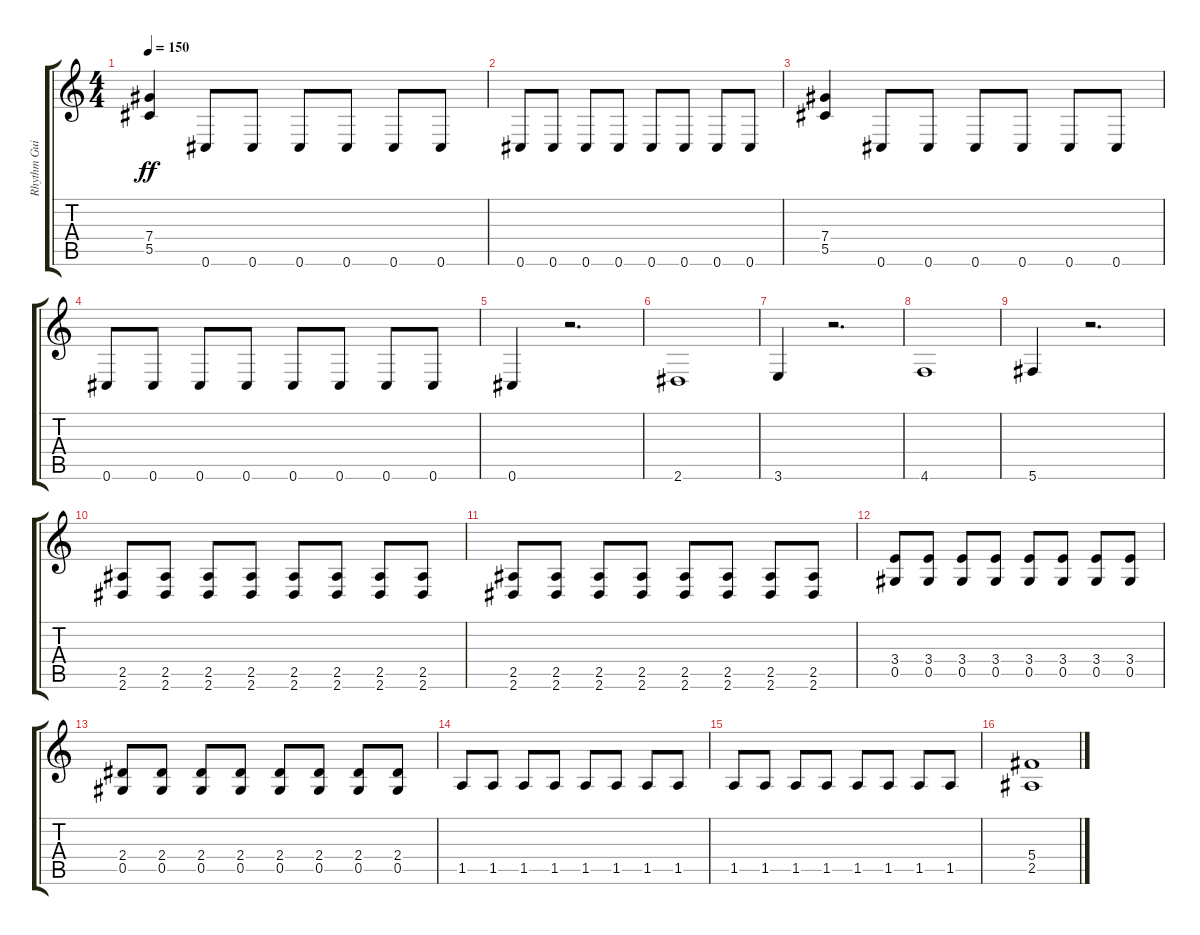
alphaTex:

\track ("Rhythm Guitar" "Rhythm Gui") {instrument overdrivenguitar}
\staff {score tabs}
\tuning (Eb4 Bb3 Gb3 Db3 Ab2 Db2) {hide}
\ts (4 4)
\tempo 150
\clef g2
\ks c
(7.4 5.5).4{dy ff} 0.6.8 0.6.8 0.6.8 0.6.8 0.6.8 0.6.8 |
0.6.8 0.6.8 0.6.8 0.6.8 0.6.8 0.6.8 0.6.8 0.6.8 |
(7.4 5.5).4 0.6.8 0.6.8 0.6.8 0.6.8 0.6.8 0.6.8 |
0.6.8 0.6.8 0.6.8 0.6.8 0.6.8 0.6.8 0.6.8 0.6.8 |
0.6.4 r.2{d} |
2.6.1 |
3.6.4 r.2{d} |
4.6.1 |
5.6.4 r.2{d} |
(2.5 2.6).8 (2.5 2.6).8 (2.5 2.6).8 (2.5 2.6).8 (2.5 2.6).8 (2.5 2.6).8 (2.5 2.6).8 (2.5 2.6).8 |
(2.5 2.6).8 (2.5 2.6).8 (2.5 2.6).8 (2.5 2.6).8 (2.5 2.6).8 (2.5 2.6).8 (2.5 2.6).8 (2.5 2.6).8 |
(3.4 0.5).8 (3.4 0.5).8 (3.4 0.5).8 (3.4 0.5).8 (3.4 0.5).8 (3.4 0.5).8 (3.4 0.5).8 (3.4 0.5).8 |
(2.4 0.5).8 (2.4 0.5).8 (2.4 0.5).8 (2.4 0.5).8 (2.4 0.5).8 (2.4 0.5).8 (2.4 0.5).8 (2.4 0.5).8 |
1.5.8 1.5.8 1.5.8 1.5.8 1.5.8 1.5.8 1.5.8 1.5.8 |
1.5.8 1.5.8 1.5.8 1.5.8 1.5.8 1.5.8 1.5.8 1.5.8 |
(5.4 2.5).1
